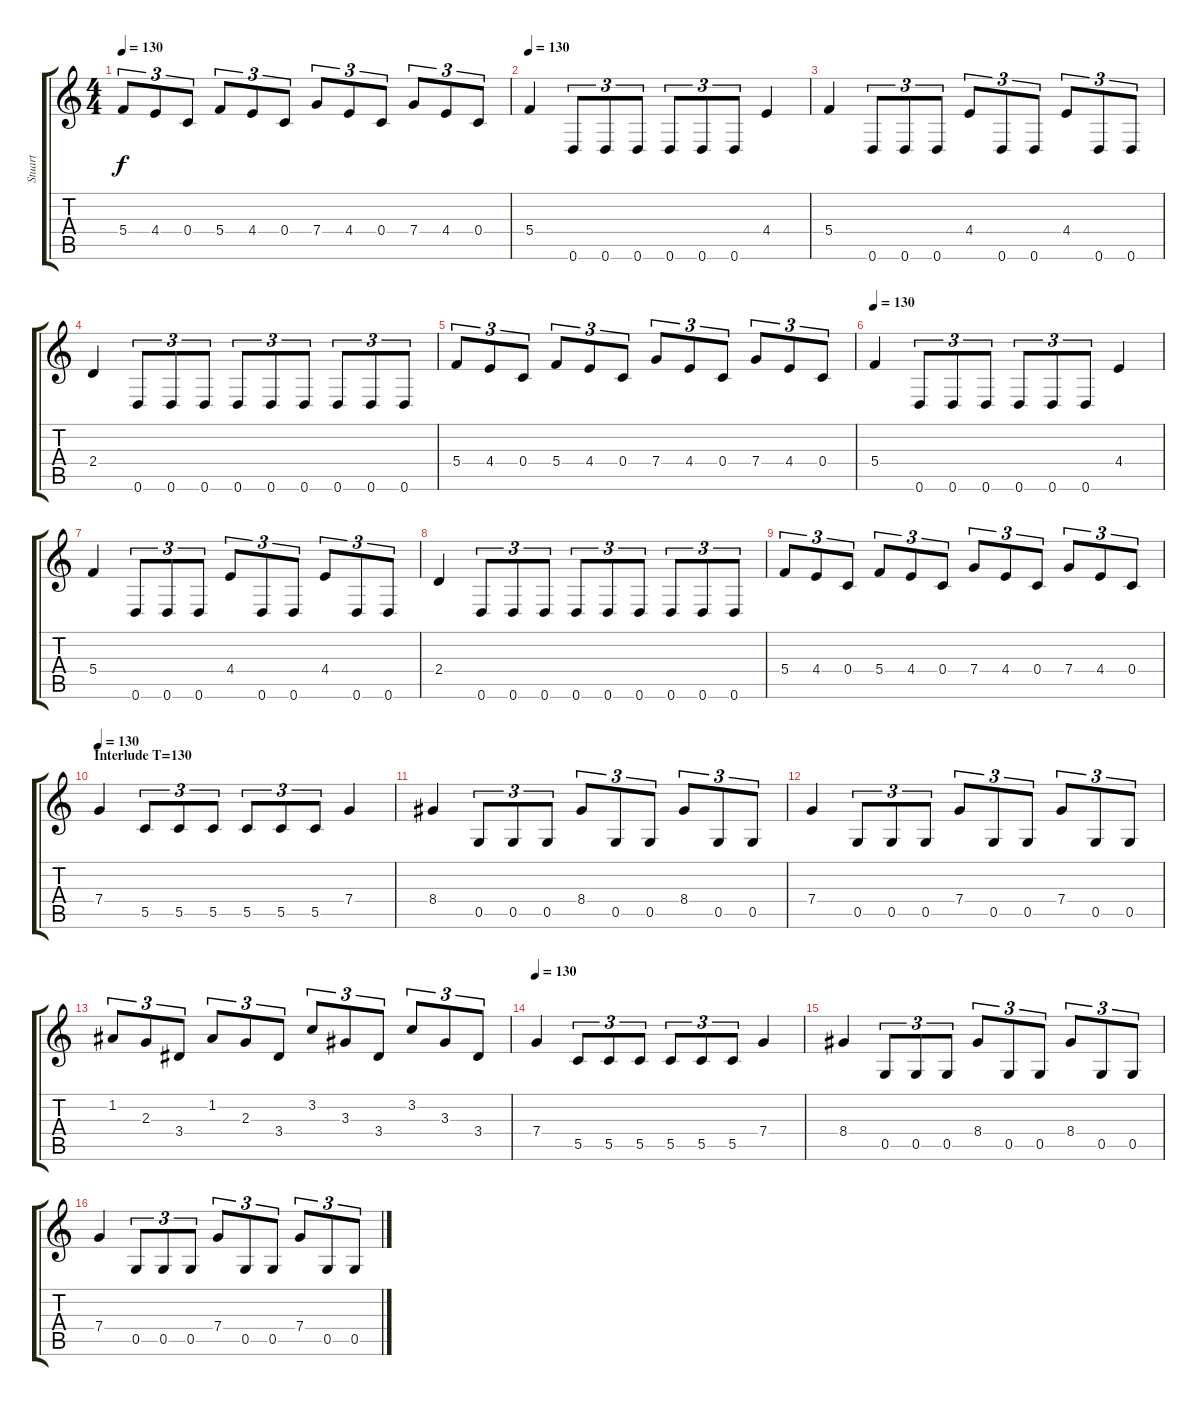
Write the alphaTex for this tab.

\track ("Stuart" "Stuart") {instrument overdrivenguitar}
\staff {score tabs}
\tuning (D4 A3 F3 C3 G2 D2) {hide}
\ts (4 4)
\tempo 130
\clef g2
\ks c
5.4.8{tu (3 2) dy f} 4.4.8{tu (3 2)} 0.4.8{tu (3 2)} 5.4.8{tu (3 2)} 4.4.8{tu (3 2)} 0.4.8{tu (3 2)} 7.4.8{tu (3 2)} 4.4.8{tu (3 2)} 0.4.8{tu (3 2)} 7.4.8{tu (3 2)} 4.4.8{tu (3 2)} 0.4.8{tu (3 2)} |
\tempo 130
5.4.4 0.6.8{tu (3 2)} 0.6.8{tu (3 2)} 0.6.8{tu (3 2)} 0.6.8{tu (3 2)} 0.6.8{tu (3 2)} 0.6.8{tu (3 2)} 4.4.4 |
5.4.4 0.6.8{tu (3 2)} 0.6.8{tu (3 2)} 0.6.8{tu (3 2)} 4.4.8{tu (3 2)} 0.6.8{tu (3 2)} 0.6.8{tu (3 2)} 4.4.8{tu (3 2)} 0.6.8{tu (3 2)} 0.6.8{tu (3 2)} |
2.4.4 0.6.8{tu (3 2)} 0.6.8{tu (3 2)} 0.6.8{tu (3 2)} 0.6.8{tu (3 2)} 0.6.8{tu (3 2)} 0.6.8{tu (3 2)} 0.6.8{tu (3 2)} 0.6.8{tu (3 2)} 0.6.8{tu (3 2)} |
5.4.8{tu (3 2)} 4.4.8{tu (3 2)} 0.4.8{tu (3 2)} 5.4.8{tu (3 2)} 4.4.8{tu (3 2)} 0.4.8{tu (3 2)} 7.4.8{tu (3 2)} 4.4.8{tu (3 2)} 0.4.8{tu (3 2)} 7.4.8{tu (3 2)} 4.4.8{tu (3 2)} 0.4.8{tu (3 2)} |
\tempo 130
5.4.4 0.6.8{tu (3 2)} 0.6.8{tu (3 2)} 0.6.8{tu (3 2)} 0.6.8{tu (3 2)} 0.6.8{tu (3 2)} 0.6.8{tu (3 2)} 4.4.4 |
5.4.4 0.6.8{tu (3 2)} 0.6.8{tu (3 2)} 0.6.8{tu (3 2)} 4.4.8{tu (3 2)} 0.6.8{tu (3 2)} 0.6.8{tu (3 2)} 4.4.8{tu (3 2)} 0.6.8{tu (3 2)} 0.6.8{tu (3 2)} |
2.4.4 0.6.8{tu (3 2)} 0.6.8{tu (3 2)} 0.6.8{tu (3 2)} 0.6.8{tu (3 2)} 0.6.8{tu (3 2)} 0.6.8{tu (3 2)} 0.6.8{tu (3 2)} 0.6.8{tu (3 2)} 0.6.8{tu (3 2)} |
5.4.8{tu (3 2)} 4.4.8{tu (3 2)} 0.4.8{tu (3 2)} 5.4.8{tu (3 2)} 4.4.8{tu (3 2)} 0.4.8{tu (3 2)} 7.4.8{tu (3 2)} 4.4.8{tu (3 2)} 0.4.8{tu (3 2)} 7.4.8{tu (3 2)} 4.4.8{tu (3 2)} 0.4.8{tu (3 2)} |
\section ("" "Interlude T=130")
\tempo 130
7.4.4 5.5.8{tu (3 2)} 5.5.8{tu (3 2)} 5.5.8{tu (3 2)} 5.5.8{tu (3 2)} 5.5.8{tu (3 2)} 5.5.8{tu (3 2)} 7.4.4 |
8.4.4 0.5.8{tu (3 2)} 0.5.8{tu (3 2)} 0.5.8{tu (3 2)} 8.4.8{tu (3 2)} 0.5.8{tu (3 2)} 0.5.8{tu (3 2)} 8.4.8{tu (3 2)} 0.5.8{tu (3 2)} 0.5.8{tu (3 2)} |
7.4.4 0.5.8{tu (3 2)} 0.5.8{tu (3 2)} 0.5.8{tu (3 2)} 7.4.8{tu (3 2)} 0.5.8{tu (3 2)} 0.5.8{tu (3 2)} 7.4.8{tu (3 2)} 0.5.8{tu (3 2)} 0.5.8{tu (3 2)} |
1.2.8{tu (3 2)} 2.3.8{tu (3 2)} 3.4.8{tu (3 2)} 1.2.8{tu (3 2)} 2.3.8{tu (3 2)} 3.4.8{tu (3 2)} 3.2.8{tu (3 2)} 3.3.8{tu (3 2)} 3.4.8{tu (3 2)} 3.2.8{tu (3 2)} 3.3.8{tu (3 2)} 3.4.8{tu (3 2)} |
\tempo 130
7.4.4 5.5.8{tu (3 2)} 5.5.8{tu (3 2)} 5.5.8{tu (3 2)} 5.5.8{tu (3 2)} 5.5.8{tu (3 2)} 5.5.8{tu (3 2)} 7.4.4 |
8.4.4 0.5.8{tu (3 2)} 0.5.8{tu (3 2)} 0.5.8{tu (3 2)} 8.4.8{tu (3 2)} 0.5.8{tu (3 2)} 0.5.8{tu (3 2)} 8.4.8{tu (3 2)} 0.5.8{tu (3 2)} 0.5.8{tu (3 2)} |
7.4.4 0.5.8{tu (3 2)} 0.5.8{tu (3 2)} 0.5.8{tu (3 2)} 7.4.8{tu (3 2)} 0.5.8{tu (3 2)} 0.5.8{tu (3 2)} 7.4.8{tu (3 2)} 0.5.8{tu (3 2)} 0.5.8{tu (3 2)}
